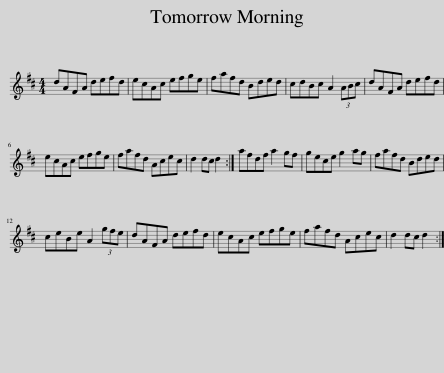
X:1
L:1/8
M:4/4
I:linebreak $
K:D
V:1 treble
V:1
 dAFA defd | ecAc efge | fafd Bded | cdBc A2 (3ABc | dAFA defd |$ %5
 ecAc efge | fafd Acec | d2 dc d2 :| afdf a2 gf | gece g2 ag | %10
 fafd Bded |$ ceBe A2 (3gfe | dAFA defd | ecAc efge | fafd Acec | %15
 d2 dc d2 :| %16
